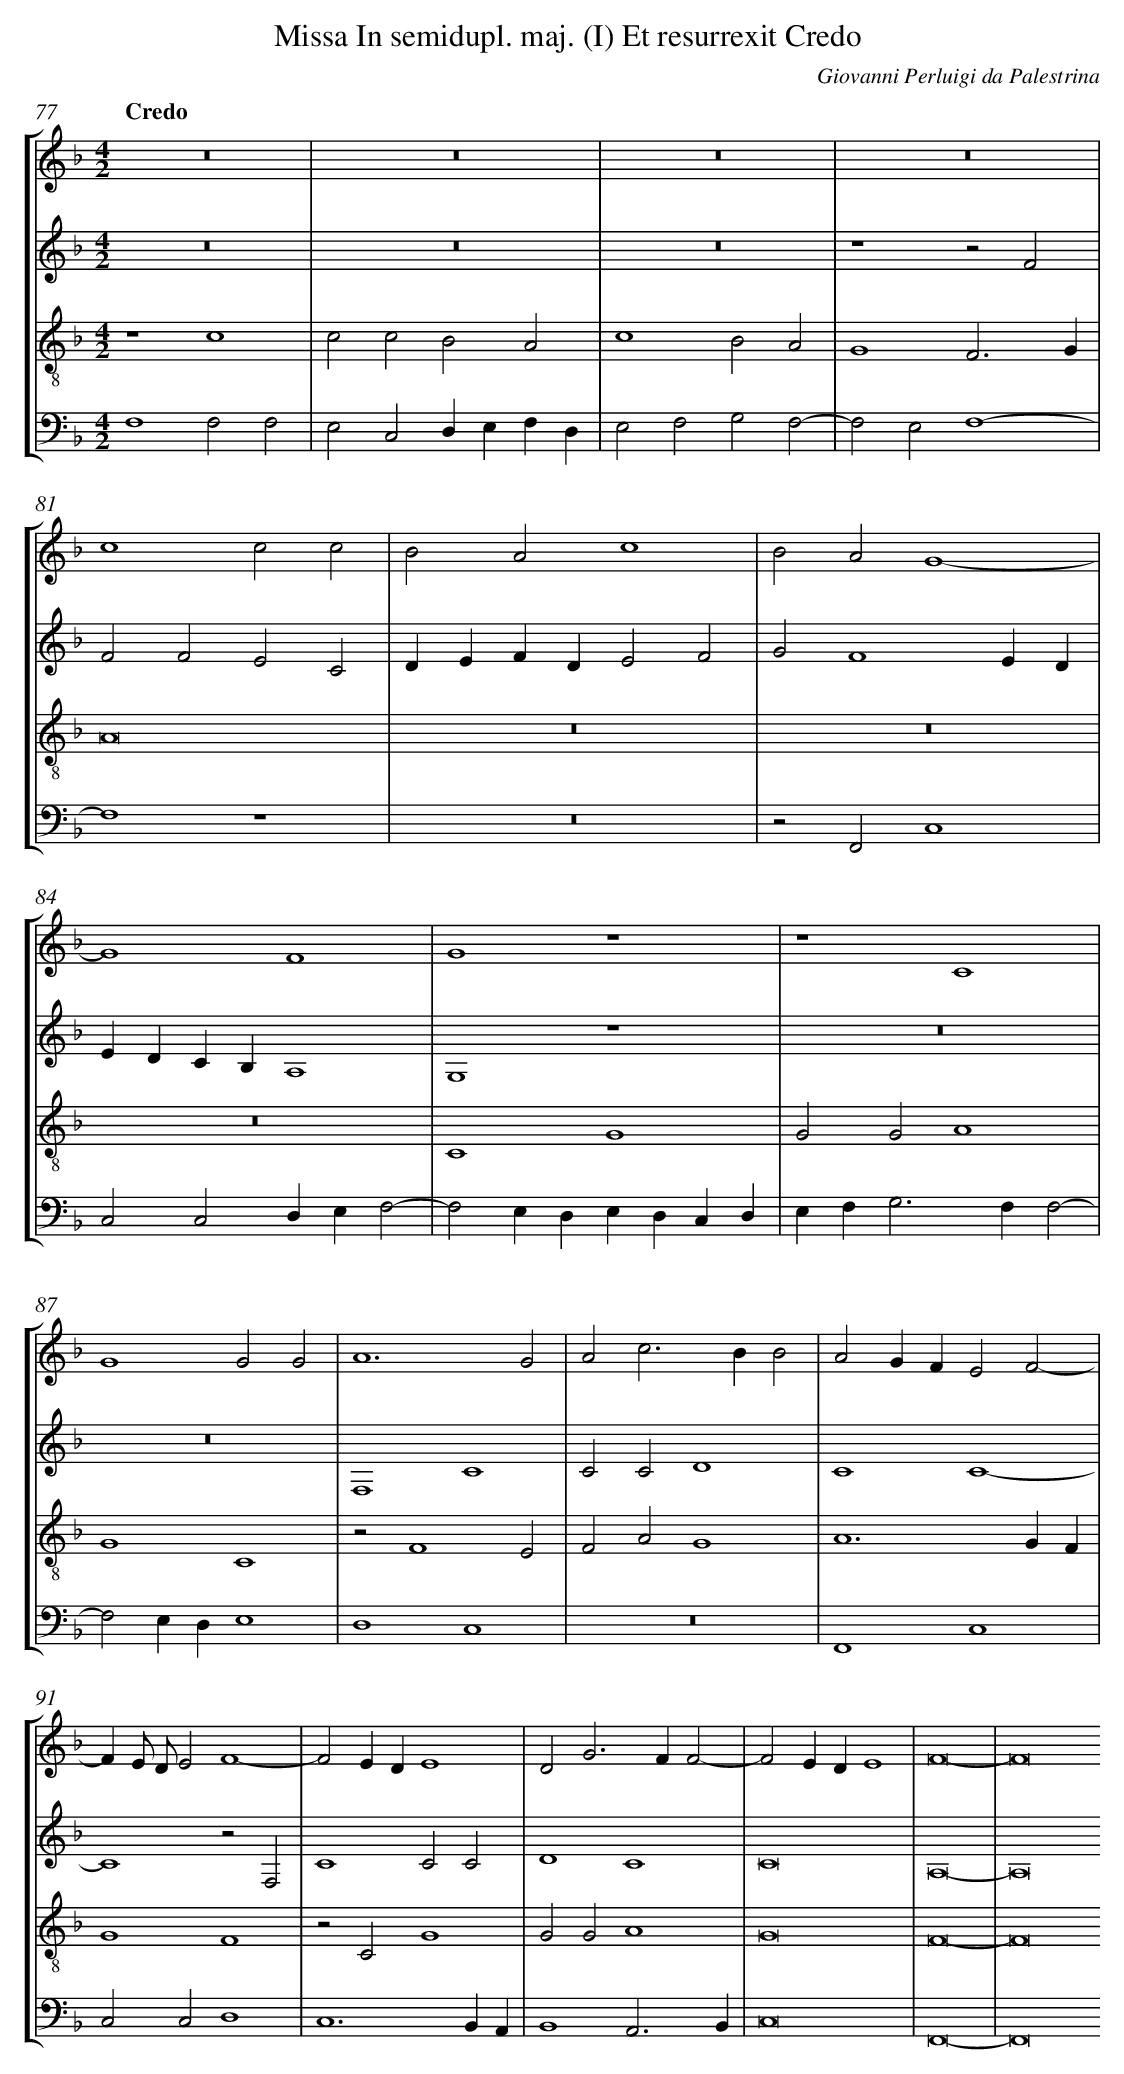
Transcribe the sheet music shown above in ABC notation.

X:1
T: Missa In semidupl. maj. (I) Et resurrexit Credo
C: Giovanni Perluigi da Palestrina
L: 1/4
M: 4/2
Q: "Credo"
%%staves [1 2 3 4]
V: 1 clef=treble
V: 2 clef=treble
V: 3 clef=treble-8
V: 4 clef=bass
K: F
[V:1] z8 |
[V:2] z8 |
[V:3] z4c4 |
[V:4] F,4F,2F,2 |
[V:1] z8 |
[V:2] z8 |
[V:3] c2c2B2A2 |
[V:4] E,2C,2D,E,F,D, |
[V:1] z8 |
[V:2] z8 |
[V:3] c4B2A2 |
[V:4] E,2F,2G,2F,2- |
[V:1] z8 |
[V:2] z4z2F2 |
[V:3] G4F3G |
[V:4] F,2E,2F,4- |
[V:1] c4c2c2 |
[V:2] F2F2E2C2 |
[V:3] A8 |
[V:4] F,4z4 |
[V:1] B2A2c4 |
[V:2] DEFDE2F2 |
[V:3] z8 |
[V:4] z8 |
[V:1] B2A2G4- |
[V:2] G2F4ED |
[V:3] z8 |
[V:4] z2F,,2C,4 |
[V:1] G4F4 |
[V:2] EDCB,A,4 |
[V:3] z8 |
[V:4] C,2C,2D,E,F,2- |
[V:1] G4z4 |
[V:2] G,4z4 |
[V:3] C4G4 |
[V:4] F,2E,D,E,D,C,D, |
[V:1] z4C4 |
[V:2] z8 |
[V:3] G2G2A4 |
[V:4] E,F,2<G,2F,F,2- |
[V:1] G4G2G2 |
[V:2] z8 |
[V:3] G4C4 |
[V:4] F,2E,D,E,4 |
[V:1] A6G2 |
[V:2] F,4C4 |
[V:3] z2F4E2 |
[V:4] D,4C,4 |
[V:1] A2c2>B2B2 |
[V:2] C2C2D4 |
[V:3] F2A2G4 |
[V:4] z8 |
[V:1] A2GFE2F2- |
[V:2] C4C4- |
[V:3] A6GF |
[V:4] F,,4C,4 |
[V:1] FE/ D/E2F4- |
[V:2] C4z2F,2 |
[V:3] G4F4 |
[V:4] C,2C,2D,4 |
[V:1] F2EDE4 |
[V:2] C4C2C2 |
[V:3] z2C2G4 |
[V:4] C,6B,,A,, |
[V:1] D2G2>F2F2- |
[V:2] D4C4 |
[V:3] G2G2A4 |
[V:4] B,,4A,,3B,, |
[V:1] F2EDE4 |
[V:2] C8 |
[V:3] G8 |
[V:4] C,8 |
[V:1] F8- |
[V:2] A,8- |
[V:3] F8- |
[V:4] F,,8- |
[V:1] F8
[V:2] A,8
[V:3] F8
[V:4] F,,8
